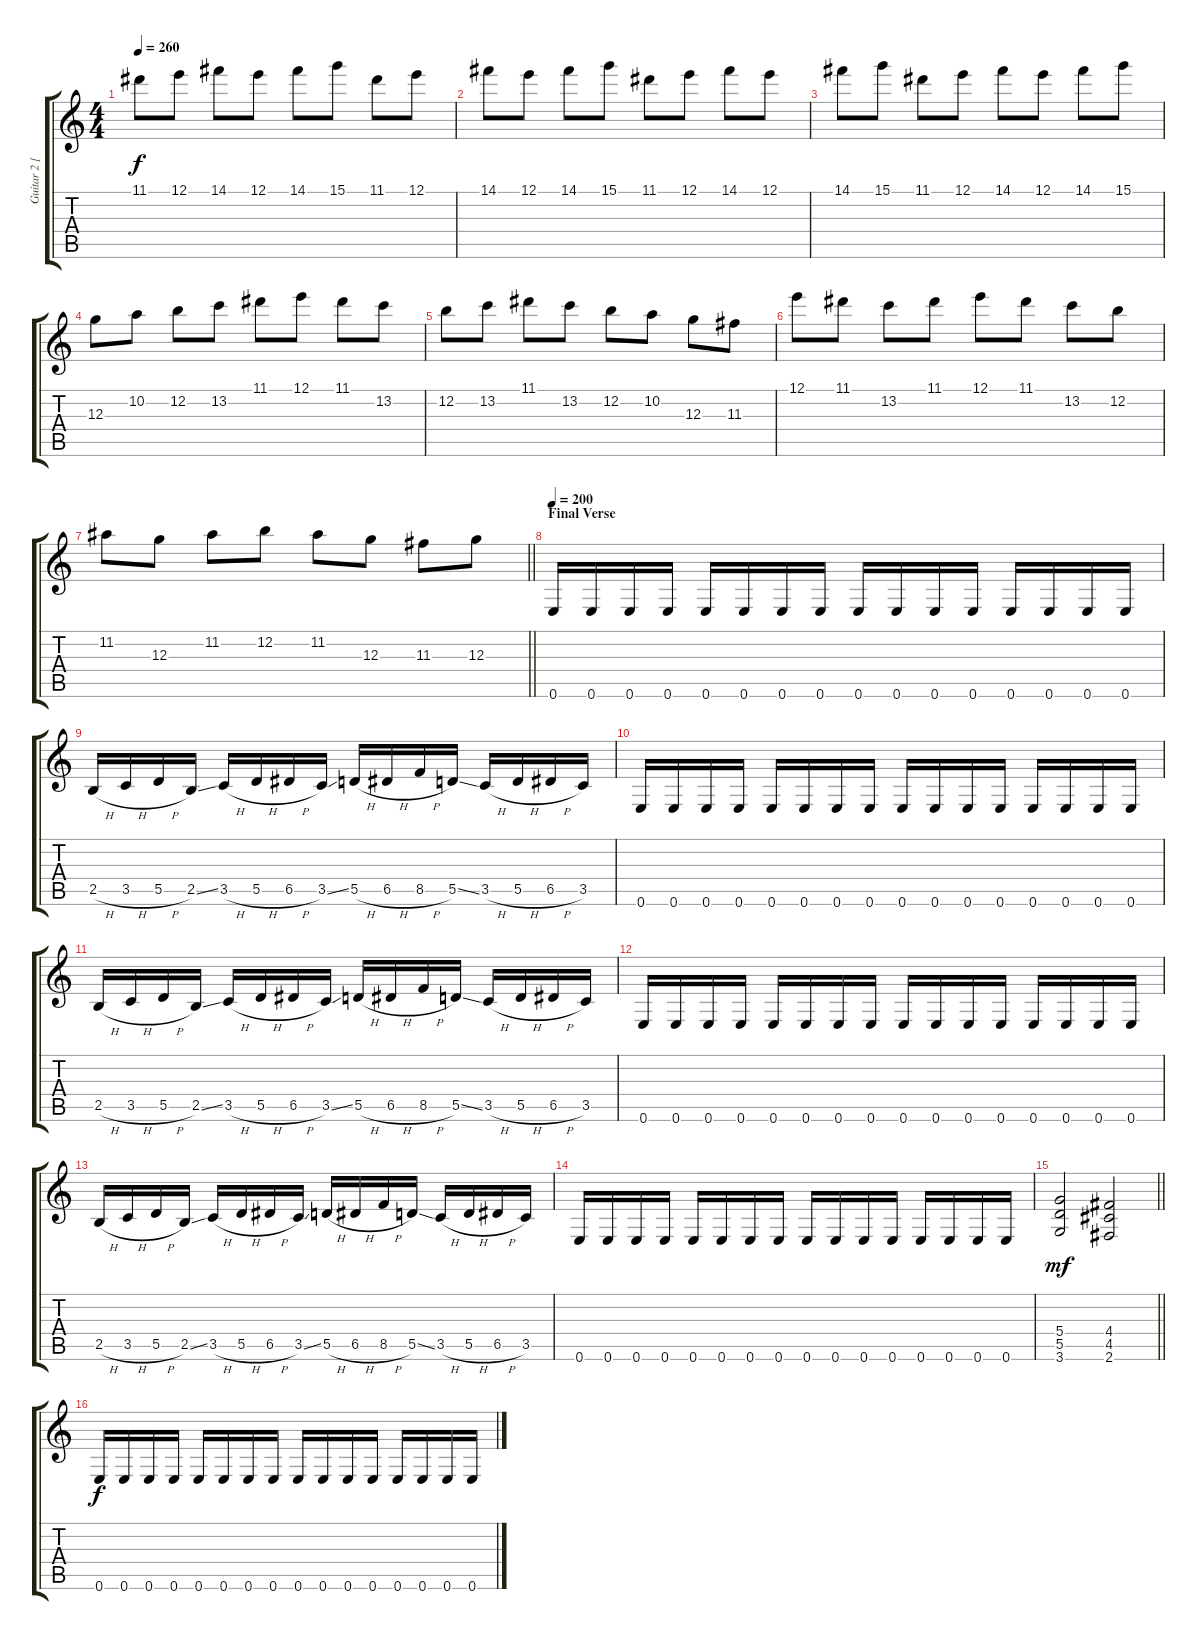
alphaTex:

\track ("Guitar 2 [6-String]" "Guitar 2 [") {instrument distortionguitar}
\staff {score tabs}
\tuning (E4 B3 G3 D3 A2 E2) {hide}
\ts (4 4)
\tempo 260
\clef g2
\ks c
11.1.8{dy f} 12.1.8 14.1.8 12.1.8 14.1.8 15.1.8 11.1.8 12.1.8 |
14.1.8 12.1.8 14.1.8 15.1.8 11.1.8 12.1.8 14.1.8 12.1.8 |
14.1.8 15.1.8 11.1.8 12.1.8 14.1.8 12.1.8 14.1.8 15.1.8 |
12.3.8 10.2.8 12.2.8 13.2.8 11.1.8 12.1.8 11.1.8 13.2.8 |
12.2.8 13.2.8 11.1.8 13.2.8 12.2.8 10.2.8 12.3.8 11.3.8 |
12.1.8 11.1.8 13.2.8 11.1.8 12.1.8 11.1.8 13.2.8 12.2.8 |
\barLineRight lightlight
11.2.8 12.3.8 11.2.8 12.2.8 11.2.8 12.3.8 11.3.8 12.3.8 |
\section ("" "Final Verse")
\tempo 200
0.6.16 0.6.16 0.6.16 0.6.16 0.6.16 0.6.16 0.6.16 0.6.16 0.6.16 0.6.16 0.6.16 0.6.16 0.6.16 0.6.16 0.6.16 0.6.16 |
2.5{h}.16 3.5{h}.16 5.5{h}.16 2.5{ss}.16 3.5{h}.16 5.5{h}.16 6.5{h}.16 3.5{ss}.16 5.5{h}.16 6.5{h}.16 8.5{h}.16 5.5{ss}.16 3.5{h}.16 5.5{h}.16 6.5{h}.16 3.5.16 |
0.6.16 0.6.16 0.6.16 0.6.16 0.6.16 0.6.16 0.6.16 0.6.16 0.6.16 0.6.16 0.6.16 0.6.16 0.6.16 0.6.16 0.6.16 0.6.16 |
2.5{h}.16 3.5{h}.16 5.5{h}.16 2.5{ss}.16 3.5{h}.16 5.5{h}.16 6.5{h}.16 3.5{ss}.16 5.5{h}.16 6.5{h}.16 8.5{h}.16 5.5{ss}.16 3.5{h}.16 5.5{h}.16 6.5{h}.16 3.5.16 |
0.6.16 0.6.16 0.6.16 0.6.16 0.6.16 0.6.16 0.6.16 0.6.16 0.6.16 0.6.16 0.6.16 0.6.16 0.6.16 0.6.16 0.6.16 0.6.16 |
2.5{h}.16 3.5{h}.16 5.5{h}.16 2.5{ss}.16 3.5{h}.16 5.5{h}.16 6.5{h}.16 3.5{ss}.16 5.5{h}.16 6.5{h}.16 8.5{h}.16 5.5{ss}.16 3.5{h}.16 5.5{h}.16 6.5{h}.16 3.5.16 |
0.6.16 0.6.16 0.6.16 0.6.16 0.6.16 0.6.16 0.6.16 0.6.16 0.6.16 0.6.16 0.6.16 0.6.16 0.6.16 0.6.16 0.6.16 0.6.16 |
\barLineRight lightlight
(5.4 5.5 3.6).2{dy mf} (4.4 4.5 2.6).2 |
0.6.16{dy f} 0.6.16 0.6.16 0.6.16 0.6.16 0.6.16 0.6.16 0.6.16 0.6.16 0.6.16 0.6.16 0.6.16 0.6.16 0.6.16 0.6.16 0.6.16
